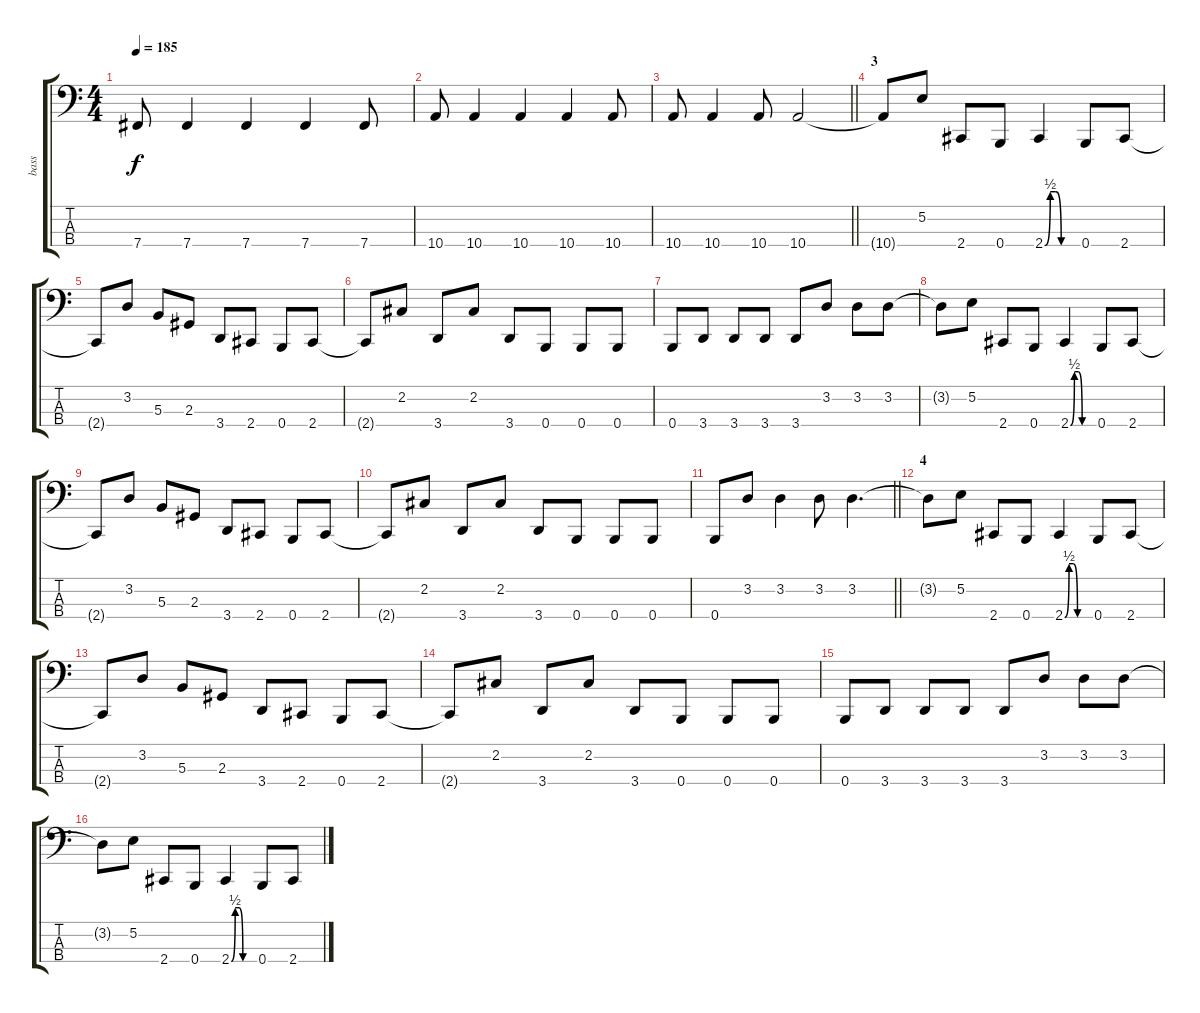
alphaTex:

\track ("bass" "bass") {instrument electricbasspick}
\staff {score tabs}
\tuning (E2 B1 Gb1 B0) {hide}
\ts (4 4)
\tempo 185
\clef f4
\ks c
7.4.8{dy f} 7.4.4 7.4.4 7.4.4 7.4.8 |
10.4.8 10.4.4 10.4.4 10.4.4 10.4.8 |
\barLineRight lightlight
10.4.8 10.4.4 10.4.8 10.4.2 |
\section ("" "3")
10.4{t}.8 5.2.8 2.4.8 0.4.8 2.4{be (custom 0 0 10 2 20 2 30 0 60 0)}.4 0.4.8 2.4.8 |
2.4{t}.8 3.2.8 5.3.8 2.3.8 3.4.8 2.4.8 0.4.8 2.4.8 |
2.4{t}.8 2.2.8 3.4.8 2.2.8 3.4.8 0.4.8 0.4.8 0.4.8 |
0.4.8 3.4.8 3.4.8 3.4.8 3.4.8 3.2.8 3.2.8 3.2.8 |
3.2{t}.8 5.2.8 2.4.8 0.4.8 2.4{be (custom 0 0 10 2 20 2 30 0 60 0)}.4 0.4.8 2.4.8 |
2.4{t}.8 3.2.8 5.3.8 2.3.8 3.4.8 2.4.8 0.4.8 2.4.8 |
2.4{t}.8 2.2.8 3.4.8 2.2.8 3.4.8 0.4.8 0.4.8 0.4.8 |
\barLineRight lightlight
0.4.8 3.2.8 3.2.4 3.2.8 3.2.4{d} |
\section ("" "4")
3.2{t}.8 5.2.8 2.4.8 0.4.8 2.4{be (custom 0 0 10 2 20 2 30 0 60 0)}.4 0.4.8 2.4.8 |
2.4{t}.8 3.2.8 5.3.8 2.3.8 3.4.8 2.4.8 0.4.8 2.4.8 |
2.4{t}.8 2.2.8 3.4.8 2.2.8 3.4.8 0.4.8 0.4.8 0.4.8 |
0.4.8 3.4.8 3.4.8 3.4.8 3.4.8 3.2.8 3.2.8 3.2.8 |
3.2{t}.8 5.2.8 2.4.8 0.4.8 2.4{be (custom 0 0 10 2 20 2 30 0 60 0)}.4 0.4.8 2.4.8
